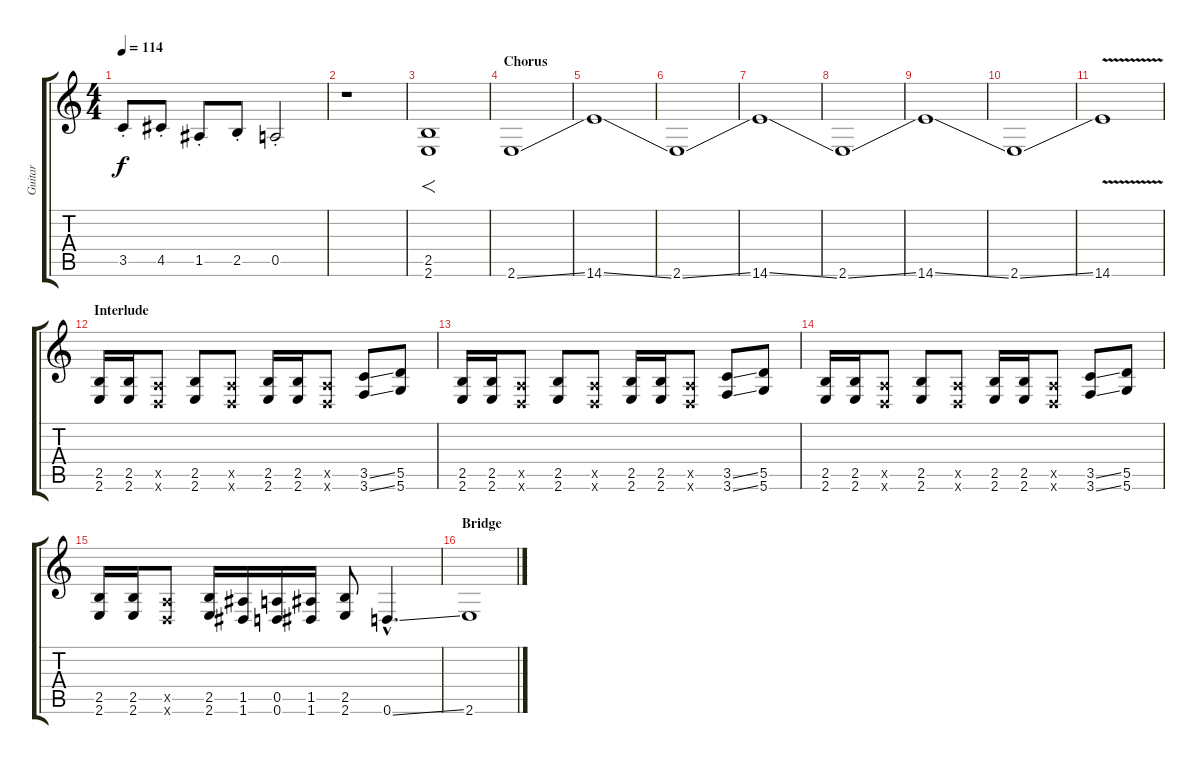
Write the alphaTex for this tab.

\track ("Guitar" "Guitar") {instrument overdrivenguitar}
\staff {score tabs}
\tuning (E4 B3 G3 D3 A2 D2) {hide}
\ts (4 4)
\tempo 114
\clef g2
\ks c
3.5{st}.8{dy f} 4.5{st}.8 1.5{st}.8 2.5{st}.8 0.5{st}.2 |
r.1 |
(2.5 2.6).1{f} |
\section ("" "Chorus")
2.6{ss}.1 |
14.6{ss}.1 |
2.6{ss}.1 |
14.6{ss}.1 |
2.6{ss}.1 |
14.6{ss}.1 |
2.6{ss}.1 |
14.6{v}.1 |
\section ("" "Interlude")
(2.5 2.6).16 (2.5 2.6).16 (0.5{x} 0.6{x}).8 (2.5 2.6).8 (0.5{x} 0.6{x}).8 (2.5 2.6).16 (2.5 2.6).16 (0.5{x} 0.6{x}).8 (3.5{ss} 3.6{ss}).8 (5.5 5.6).8 |
(2.5 2.6).16 (2.5 2.6).16 (0.5{x} 0.6{x}).8 (2.5 2.6).8 (0.5{x} 0.6{x}).8 (2.5 2.6).16 (2.5 2.6).16 (0.5{x} 0.6{x}).8 (3.5{ss} 3.6{ss}).8 (5.5 5.6).8 |
(2.5 2.6).16 (2.5 2.6).16 (0.5{x} 0.6{x}).8 (2.5 2.6).8 (0.5{x} 0.6{x}).8 (2.5 2.6).16 (2.5 2.6).16 (0.5{x} 0.6{x}).8 (3.5{ss} 3.6{ss}).8 (5.5 5.6).8 |
(2.5 2.6).16 (2.5 2.6).16 (0.5{x} 0.6{x}).8 (2.5 2.6).16 (1.5 1.6).16 (0.5 0.6).16 (1.5 1.6).16 (2.5 2.6).8 0.6{ss hac}.4{d} |
\section ("" "Bridge")
2.6{ss}.1
